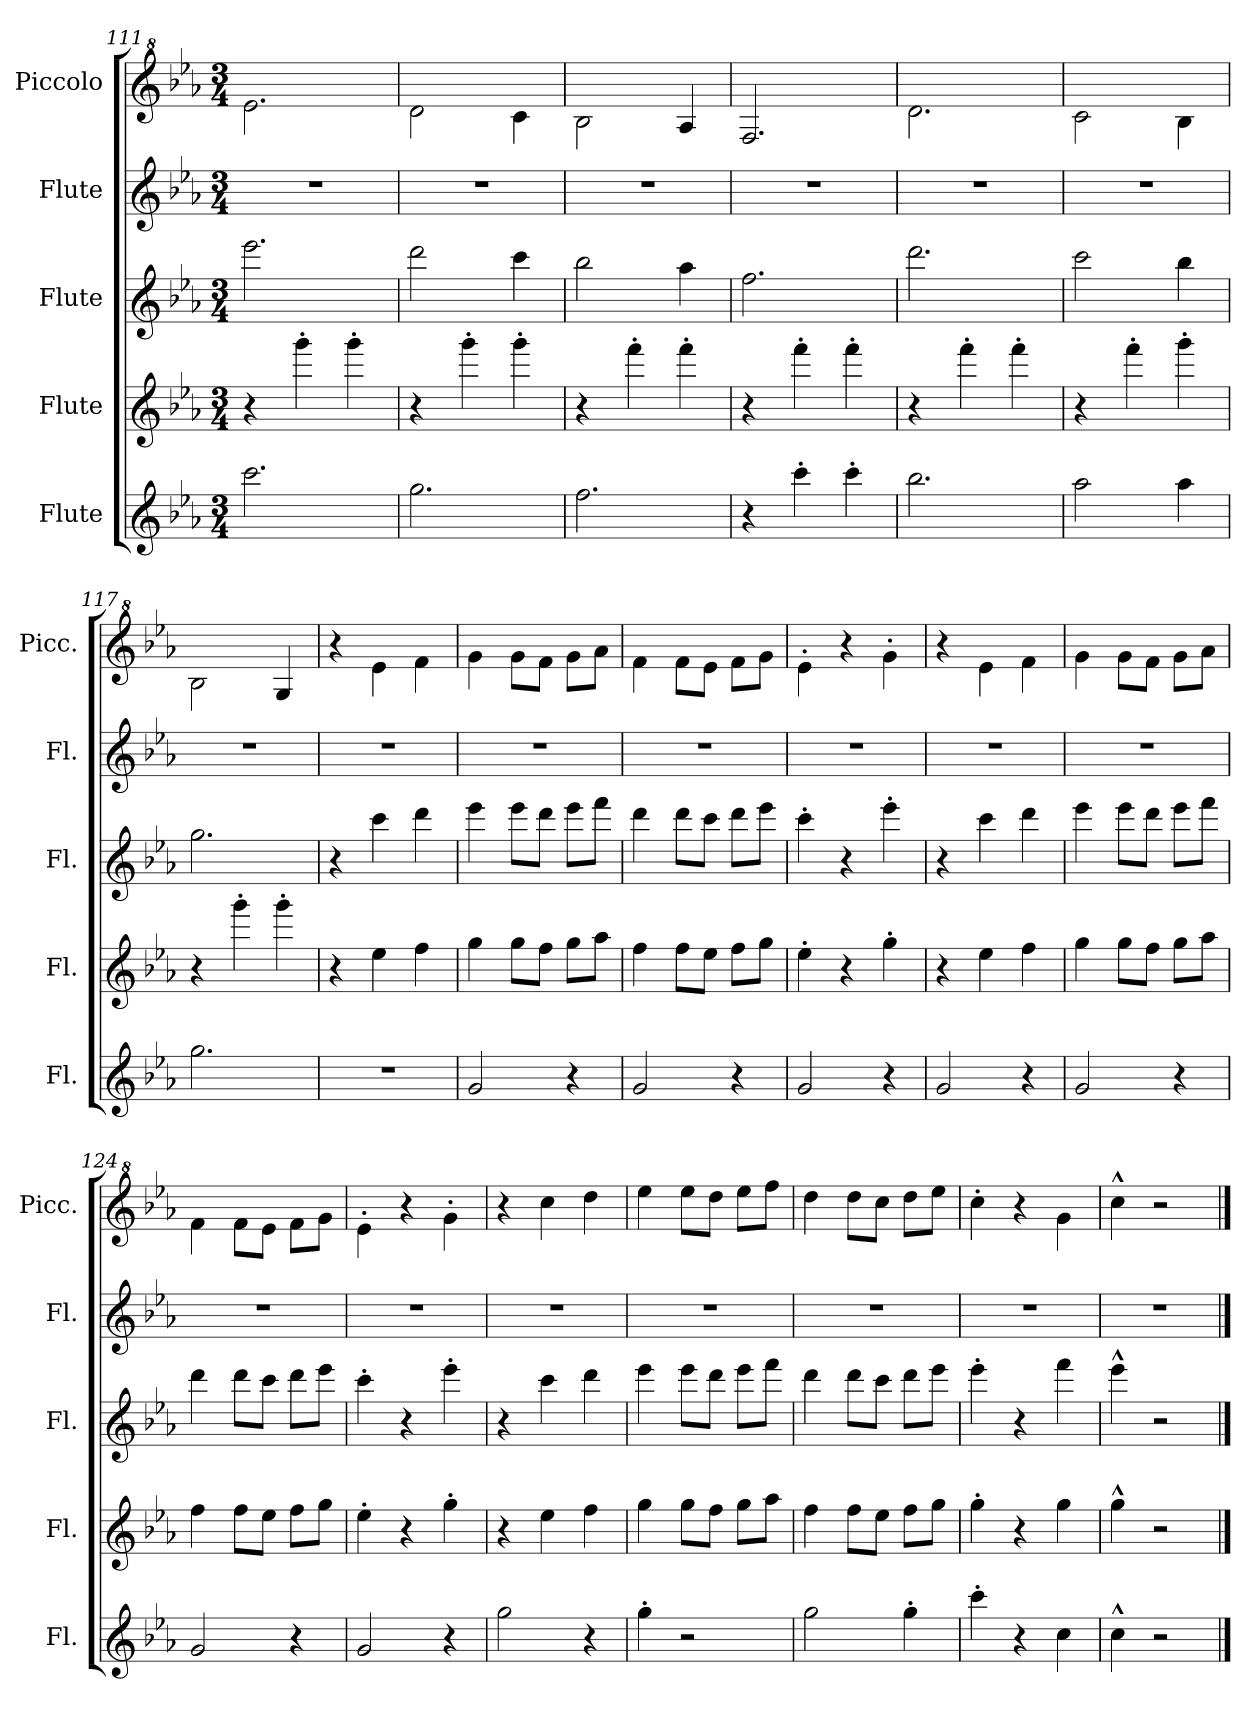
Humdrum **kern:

**kern	**kern	**kern	**kern	**kern
*part5	*part4	*part3	*part2	*part1
*staff5	*staff4	*staff3	*staff2	*staff1
*I"Flute	*I"Flute	*I"Flute	*I"Flute	*I"Piccolo
*I'Fl.	*I'Fl.	*I'Fl.	*I'Fl.	*I'Picc.
*clefG2	*clefG2	*clefG2	*clefG2	*clefG^2
*	*	*	*	*ITrd-7c-12
*k[b-e-a-]	*k[b-e-a-]	*k[b-e-a-]	*k[b-e-a-]	*k[b-e-a-]
*E-:	*E-:	*E-:	*E-:	*E-:
*M3/4	*M3/4	*M3/4	*M3/4	*M3/4
=111	=111	=111	=111	=111
2.ccc\	4r	2.eee-\	2.r	2.eee-\
.	4ggg'\	.	.	.
.	4ggg'\	.	.	.
!!LO:PB:g=z
=112	=112	=112	=112	=112
2.gg\	4r	2ddd\	2.r	2ddd\
.	4ggg'\	.	.	.
.	4ggg'\	4ccc\	.	4ccc\
!!LO:PB:g=z
=113	=113	=113	=113	=113
2.ff\	4r	2bb-\	2.r	2bb-\
.	4fff'\	.	.	.
.	4fff'\	4aa-\	.	4aa-/
=114	=114	=114	=114	=114
4r	4r	2.ff\	2.r	2.ff/
4ccc'\	4fff'\	.	.	.
4ccc'\	4fff'\	.	.	.
=115	=115	=115	=115	=115
2.bb-\	4r	2.ddd\	2.r	2.ddd\
.	4fff'\	.	.	.
.	4fff'\	.	.	.
=116	=116	=116	=116	=116
2aa-\	4r	2ccc\	2.r	2ccc\
.	4fff'\	.	.	.
4aa-\	4ggg'\	4bb-\	.	4bb-\
=117	=117	=117	=117	=117
2.gg\	4r	2.gg\	2.r	2bb-\
.	4ggg'\	.	.	.
.	4ggg'\	.	.	4gg/
=118	=118	=118	=118	=118
2.r	4r	4r	2.r	4r
.	4ee-\	4ccc\	.	4eee-\
.	4ff\	4ddd\	.	4fff\
=119	=119	=119	=119	=119
2g/	4gg\	4eee-\	2.r	4ggg\
.	8gg\L	8eee-\L	.	8ggg\L
.	8ff\J	8ddd\J	.	8fff\J
4r	8gg\L	8eee-\L	.	8ggg\L
.	8aa-\J	8fff\J	.	8aaa-\J
=120	=120	=120	=120	=120
2g/	4ff\	4ddd\	2.r	4fff\
.	8ff\L	8ddd\L	.	8fff\L
.	8ee-\J	8ccc\J	.	8eee-\J
4r	8ff\L	8ddd\L	.	8fff\L
.	8gg\J	8eee-\J	.	8ggg\J
=121	=121	=121	=121	=121
2g/	4ee-'\	4ccc'\	2.r	4eee-'\
.	4r	4r	.	4r
4r	4gg'\	4eee-'\	.	4ggg'\
!!LO:PB:g=z
=122	=122	=122	=122	=122
2g/	4r	4r	2.r	4r
.	4ee-\	4ccc\	.	4eee-\
4r	4ff\	4ddd\	.	4fff\
=123	=123	=123	=123	=123
2g/	4gg\	4eee-\	2.r	4ggg\
.	8gg\L	8eee-\L	.	8ggg\L
.	8ff\J	8ddd\J	.	8fff\J
4r	8gg\L	8eee-\L	.	8ggg\L
.	8aa-\J	8fff\J	.	8aaa-\J
=124	=124	=124	=124	=124
2g/	4ff\	4ddd\	2.r	4fff\
.	8ff\L	8ddd\L	.	8fff\L
.	8ee-\J	8ccc\J	.	8eee-\J
4r	8ff\L	8ddd\L	.	8fff\L
.	8gg\J	8eee-\J	.	8ggg\J
=125	=125	=125	=125	=125
2g/	4ee-'\	4ccc'\	2.r	4eee-'\
.	4r	4r	.	4r
4r	4gg'\	4eee-'\	.	4ggg'\
=126	=126	=126	=126	=126
2gg\	4r	4r	2.r	4r
.	4ee-\	4ccc\	.	4cccc\
4r	4ff\	4ddd\	.	4dddd\
=127	=127	=127	=127	=127
4gg'\	4gg\	4eee-\	2.r	4eeee-\
2r	8gg\L	8eee-\L	.	8eeee-\L
.	8ff\J	8ddd\J	.	8dddd\J
.	8gg\L	8eee-\L	.	8eeee-\L
.	8aa-\J	8fff\J	.	8ffff\J
=128	=128	=128	=128	=128
2gg\	4ff\	4ddd\	2.r	4dddd\
.	8ff\L	8ddd\L	.	8dddd\L
.	8ee-\J	8ccc\J	.	8cccc\J
4gg'\	8ff\L	8ddd\L	.	8dddd\L
.	8gg\J	8eee-\J	.	8eeee-\J
=129	=129	=129	=129	=129
4ccc'\	4gg'\	4eee-'\	2.r	4cccc'\
4r	4r	4r	.	4r
4cc\	4gg\	4fff\	.	4ggg\
!!LO:PB:g=z
=130	=130	=130	=130	=130
4cc^^\	4gg^^\	4eee-^^\	2.r	4cccc^^\
2r	2r	2r	.	2r
==	==	==	==	==
*-	*-	*-	*-	*-
